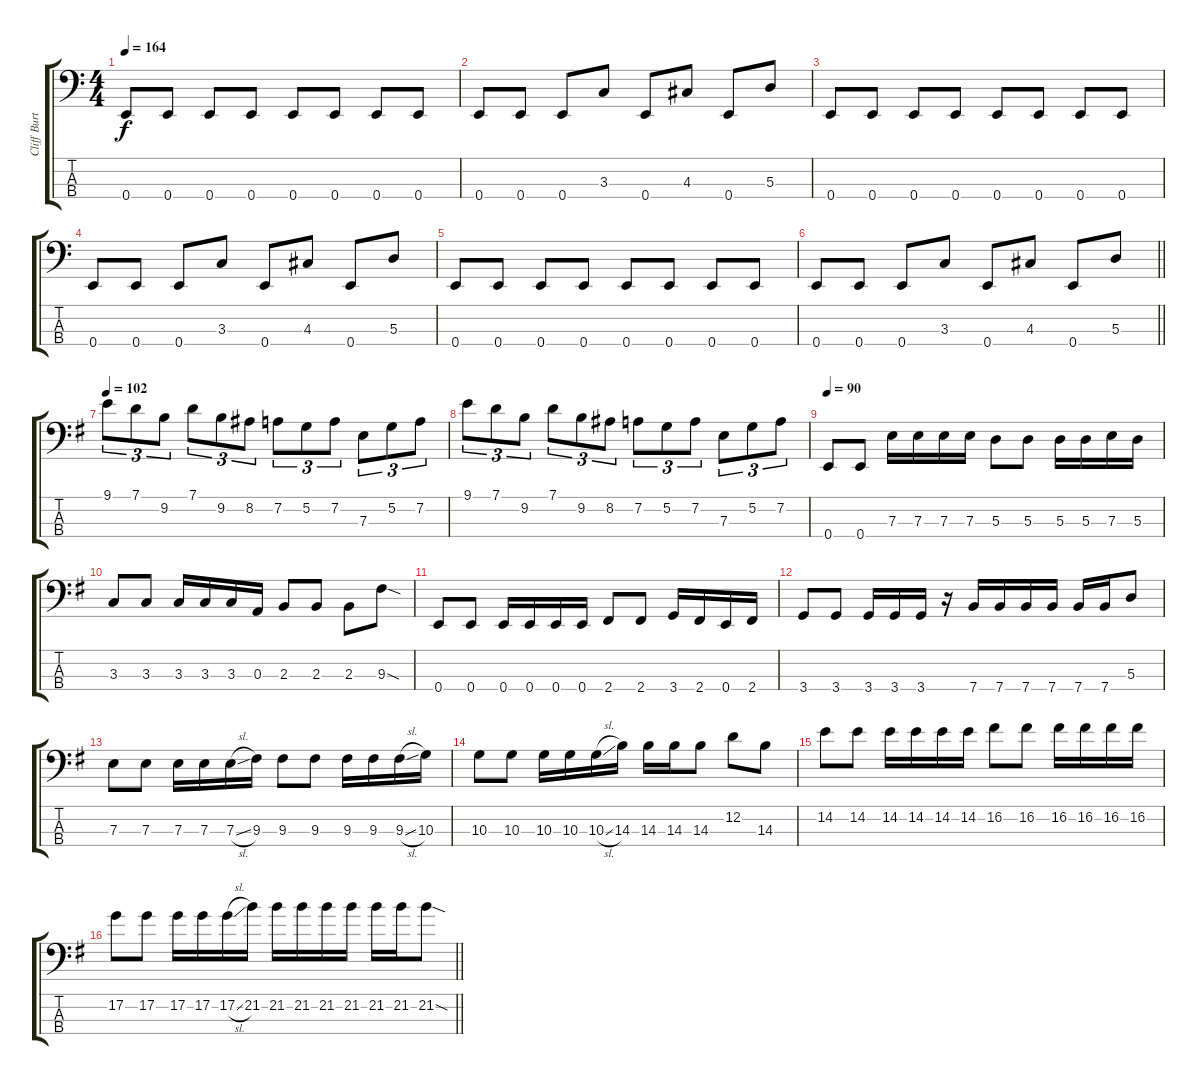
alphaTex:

\track ("Cliff Burton" "Cliff Burt") {instrument electricbassfinger}
\staff {score tabs}
\tuning (G2 D2 A1 E1) {hide}
\ts (4 4)
\tempo 164
\clef f4
\ks c
0.4.8{dy f} 0.4.8 0.4.8 0.4.8 0.4.8 0.4.8 0.4.8 0.4.8 |
0.4.8 0.4.8 0.4.8 3.3.8 0.4.8 4.3.8 0.4.8 5.3.8 |
0.4.8 0.4.8 0.4.8 0.4.8 0.4.8 0.4.8 0.4.8 0.4.8 |
0.4.8 0.4.8 0.4.8 3.3.8 0.4.8 4.3.8 0.4.8 5.3.8 |
0.4.8 0.4.8 0.4.8 0.4.8 0.4.8 0.4.8 0.4.8 0.4.8 |
\barLineRight lightlight
0.4.8 0.4.8 0.4.8 3.3.8 0.4.8 4.3.8 0.4.8 5.3.8 |
\tempo 102
\ks eminor
9.1.8{tu (3 2)} 7.1.8{tu (3 2)} 9.2.8{tu (3 2)} 7.1.8{tu (3 2)} 9.2.8{tu (3 2)} 8.2.8{tu (3 2)} 7.2.8{tu (3 2)} 5.2.8{tu (3 2)} 7.2.8{tu (3 2)} 7.3.8{tu (3 2)} 5.2.8{tu (3 2)} 7.2.8{tu (3 2)} |
9.1.8{tu (3 2)} 7.1.8{tu (3 2)} 9.2.8{tu (3 2)} 7.1.8{tu (3 2)} 9.2.8{tu (3 2)} 8.2.8{tu (3 2)} 7.2.8{tu (3 2)} 5.2.8{tu (3 2)} 7.2.8{tu (3 2)} 7.3.8{tu (3 2)} 5.2.8{tu (3 2)} 7.2.8{tu (3 2)} |
\tempo 90
0.4.8 0.4.8 7.3.16 7.3.16 7.3.16 7.3.16 5.3.8 5.3.8 5.3.16 5.3.16 7.3.16 5.3.16 |
3.3.8 3.3.8 3.3.16 3.3.16 3.3.16 0.3.16 2.3.8 2.3.8 2.3.8 9.3{sod}.8 |
0.4.8 0.4.8 0.4.16 0.4.16 0.4.16 0.4.16 2.4.8 2.4.8 3.4.16 2.4.16 0.4.16 2.4.16 |
3.4.8 3.4.8 3.4.16 3.4.16 3.4.16 r.16 7.4.16 7.4.16 7.4.16 7.4.16 7.4.16 7.4.16 5.3.8 |
7.3.8 7.3.8 7.3.16 7.3.16 7.3{sl}.16 9.3.16 9.3.8 9.3.8 9.3.16 9.3.16 9.3{sl}.16 10.3.16 |
10.3.8 10.3.8 10.3.16 10.3.16 10.3{sl}.16 14.3.16 14.3.16 14.3.16 14.3.8 12.2.8 14.3.8 |
14.2.8 14.2.8 14.2.16 14.2.16 14.2.16 14.2.16 16.2.8 16.2.8 16.2.16 16.2.16 16.2.16 16.2.16 |
\barLineRight lightlight
17.2.8 17.2.8 17.2.16 17.2.16 17.2{sl}.16 21.2.16 21.2.16 21.2.16 21.2.16 21.2.16 21.2.16 21.2.16 21.2{sod}.8
